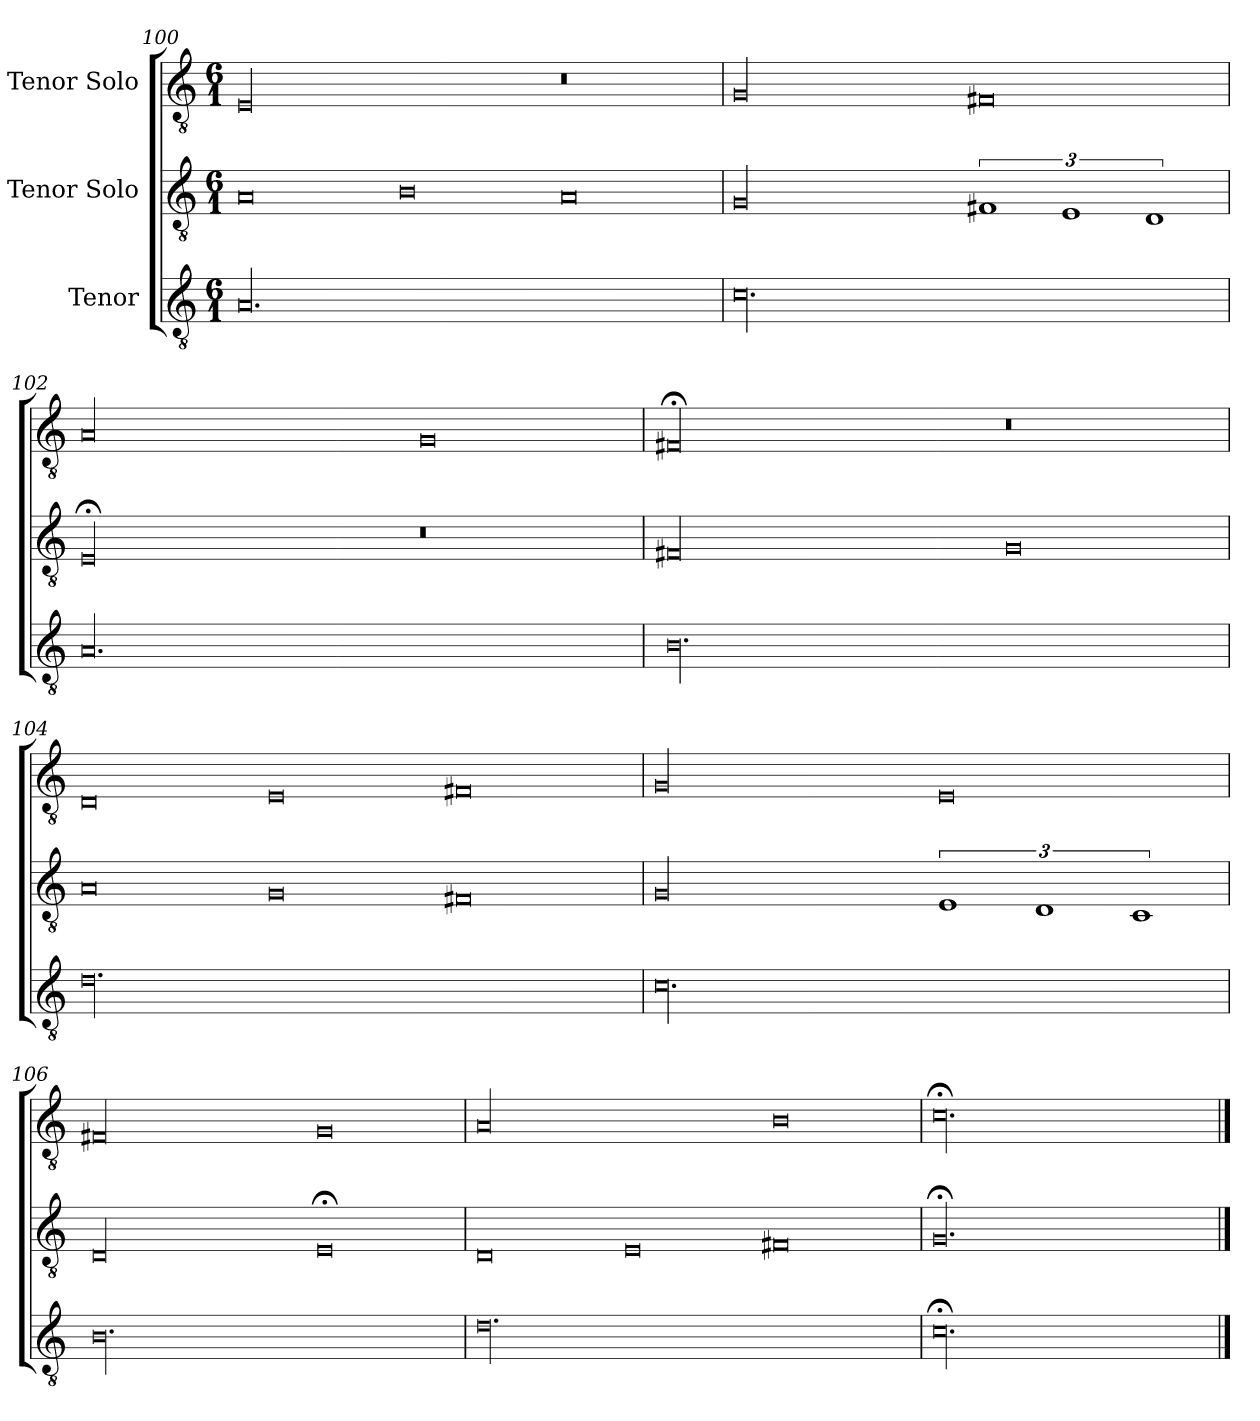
**kern	**kern	**kern
*part3	*part2	*part1
*staff3	*staff2	*staff1
*I"Tenor	*I"Tenor Solo	*I"Tenor Solo
*clefGv2	*clefGv2	*clefGv2
*k[]	*k[]	*k[]
*C:	*C:	*C:
*M6/1	*M6/1	*M6/1
=100	=100	=100
00.A/	0A/	00E/
.	0B\	.
.	0A/	0r
=101	=101	=101
00.c\	00G/	00G/
.	3%2F#X/	0F#X/
.	3%2E/	.
.	3%2D/	.
=102	=102	=102
00.A/	00E;</	00A/
.	0r	0G/
=103	=103	=103
00.B\	00F#X/	00F#X;</
.	0G/	0r
=104	=104	=104
00.d\	0A/	0D/
.	0G/	0E/
.	0F#X/	0F#X/
=105	=105	=105
00.c\	00G/	00G/
.	3%2E/	0E/
.	3%2D/	.
.	3%2C/	.
=106	=106	=106
00.B\	00D/	00F#X/
.	0E;</	0G/
=107	=107	=107
00.d\	0D/	00A/
.	0E/	.
.	0F#X/	0B\
=108	=108	=108
00.c;<\	00.G;</	00.c;<\
==	==	==
*-	*-	*-
